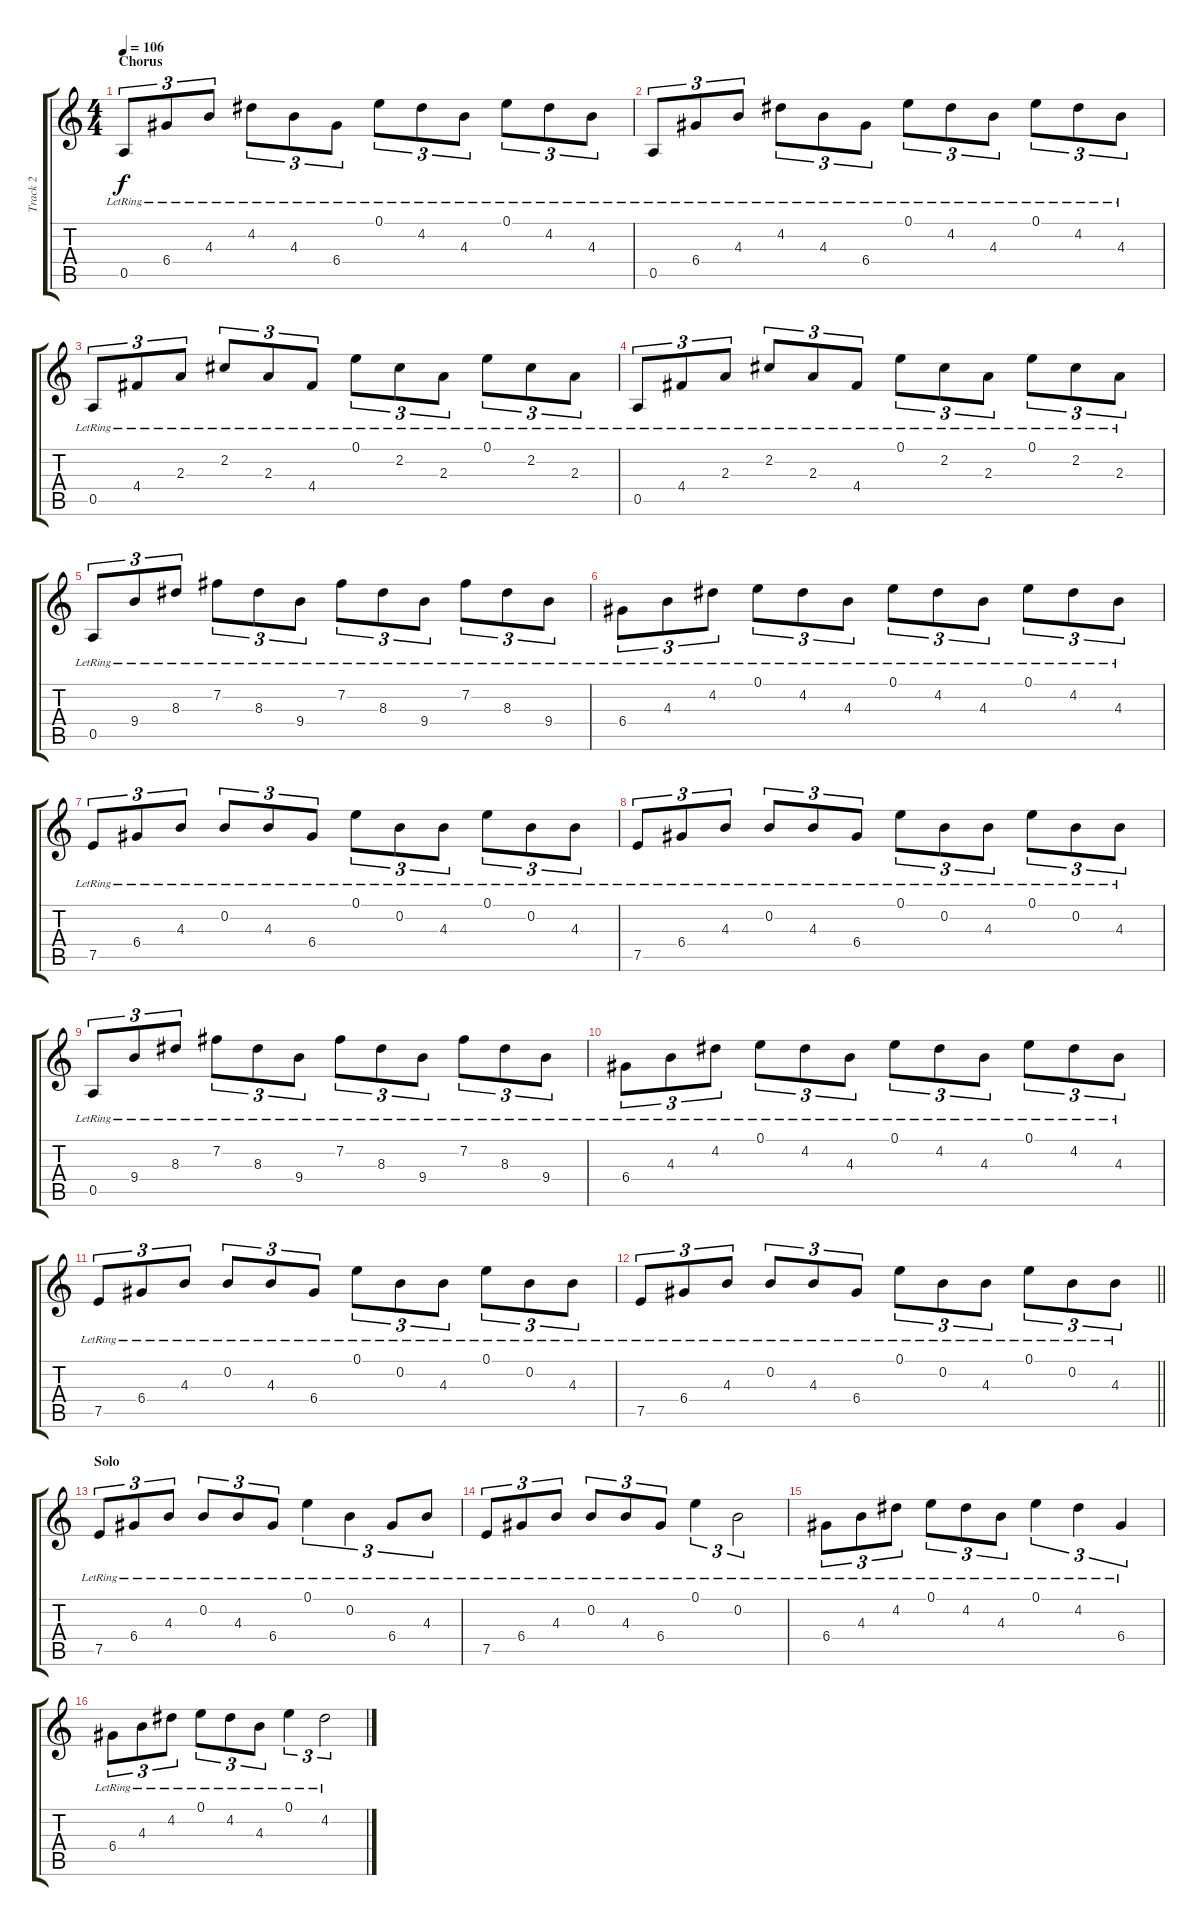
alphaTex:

\track ("Track 2" "Track 2") {instrument acousticguitarsteel}
\staff {score tabs}
\tuning (E4 B3 G3 D3 A2 E2) {hide}
\ts (4 4)
\section ("" "Chorus")
\tempo 106
\clef g2
\ks c
0.5{lr}.8{tu (3 2) dy f} 6.4{lr}.8{tu (3 2)} 4.3{lr}.8{tu (3 2)} 4.2{lr}.8{tu (3 2)} 4.3{lr}.8{tu (3 2)} 6.4{lr}.8{tu (3 2)} 0.1{lr}.8{tu (3 2)} 4.2{lr}.8{tu (3 2)} 4.3{lr}.8{tu (3 2)} 0.1{lr}.8{tu (3 2)} 4.2{lr}.8{tu (3 2)} 4.3{lr}.8{tu (3 2)} |
0.5{lr}.8{tu (3 2)} 6.4{lr}.8{tu (3 2)} 4.3{lr}.8{tu (3 2)} 4.2{lr}.8{tu (3 2)} 4.3{lr}.8{tu (3 2)} 6.4{lr}.8{tu (3 2)} 0.1{lr}.8{tu (3 2)} 4.2{lr}.8{tu (3 2)} 4.3{lr}.8{tu (3 2)} 0.1{lr}.8{tu (3 2)} 4.2{lr}.8{tu (3 2)} 4.3{lr}.8{tu (3 2)} |
0.5{lr}.8{tu (3 2)} 4.4{lr}.8{tu (3 2)} 2.3{lr}.8{tu (3 2)} 2.2{lr}.8{tu (3 2)} 2.3{lr}.8{tu (3 2)} 4.4{lr}.8{tu (3 2)} 0.1{lr}.8{tu (3 2)} 2.2{lr}.8{tu (3 2)} 2.3{lr}.8{tu (3 2)} 0.1{lr}.8{tu (3 2)} 2.2{lr}.8{tu (3 2)} 2.3{lr}.8{tu (3 2)} |
0.5{lr}.8{tu (3 2)} 4.4{lr}.8{tu (3 2)} 2.3{lr}.8{tu (3 2)} 2.2{lr}.8{tu (3 2)} 2.3{lr}.8{tu (3 2)} 4.4{lr}.8{tu (3 2)} 0.1{lr}.8{tu (3 2)} 2.2{lr}.8{tu (3 2)} 2.3{lr}.8{tu (3 2)} 0.1{lr}.8{tu (3 2)} 2.2{lr}.8{tu (3 2)} 2.3{lr}.8{tu (3 2)} |
0.5{lr}.8{tu (3 2)} 9.4{lr}.8{tu (3 2)} 8.3{lr}.8{tu (3 2)} 7.2{lr}.8{tu (3 2)} 8.3{lr}.8{tu (3 2)} 9.4{lr}.8{tu (3 2)} 7.2{lr}.8{tu (3 2)} 8.3{lr}.8{tu (3 2)} 9.4{lr}.8{tu (3 2)} 7.2{lr}.8{tu (3 2)} 8.3{lr}.8{tu (3 2)} 9.4{lr}.8{tu (3 2)} |
6.4{lr}.8{tu (3 2)} 4.3{lr}.8{tu (3 2)} 4.2{lr}.8{tu (3 2)} 0.1{lr}.8{tu (3 2)} 4.2{lr}.8{tu (3 2)} 4.3{lr}.8{tu (3 2)} 0.1{lr}.8{tu (3 2)} 4.2{lr}.8{tu (3 2)} 4.3{lr}.8{tu (3 2)} 0.1{lr}.8{tu (3 2)} 4.2{lr}.8{tu (3 2)} 4.3{lr}.8{tu (3 2)} |
7.5{lr}.8{tu (3 2)} 6.4{lr}.8{tu (3 2)} 4.3{lr}.8{tu (3 2)} 0.2{lr}.8{tu (3 2)} 4.3{lr}.8{tu (3 2)} 6.4{lr}.8{tu (3 2)} 0.1{lr}.8{tu (3 2)} 0.2{lr}.8{tu (3 2)} 4.3{lr}.8{tu (3 2)} 0.1{lr}.8{tu (3 2)} 0.2{lr}.8{tu (3 2)} 4.3{lr}.8{tu (3 2)} |
7.5{lr}.8{tu (3 2)} 6.4{lr}.8{tu (3 2)} 4.3{lr}.8{tu (3 2)} 0.2{lr}.8{tu (3 2)} 4.3{lr}.8{tu (3 2)} 6.4{lr}.8{tu (3 2)} 0.1{lr}.8{tu (3 2)} 0.2{lr}.8{tu (3 2)} 4.3{lr}.8{tu (3 2)} 0.1{lr}.8{tu (3 2)} 0.2{lr}.8{tu (3 2)} 4.3{lr}.8{tu (3 2)} |
0.5{lr}.8{tu (3 2)} 9.4{lr}.8{tu (3 2)} 8.3{lr}.8{tu (3 2)} 7.2{lr}.8{tu (3 2)} 8.3{lr}.8{tu (3 2)} 9.4{lr}.8{tu (3 2)} 7.2{lr}.8{tu (3 2)} 8.3{lr}.8{tu (3 2)} 9.4{lr}.8{tu (3 2)} 7.2{lr}.8{tu (3 2)} 8.3{lr}.8{tu (3 2)} 9.4{lr}.8{tu (3 2)} |
6.4{lr}.8{tu (3 2)} 4.3{lr}.8{tu (3 2)} 4.2{lr}.8{tu (3 2)} 0.1{lr}.8{tu (3 2)} 4.2{lr}.8{tu (3 2)} 4.3{lr}.8{tu (3 2)} 0.1{lr}.8{tu (3 2)} 4.2{lr}.8{tu (3 2)} 4.3{lr}.8{tu (3 2)} 0.1{lr}.8{tu (3 2)} 4.2{lr}.8{tu (3 2)} 4.3{lr}.8{tu (3 2)} |
7.5{lr}.8{tu (3 2)} 6.4{lr}.8{tu (3 2)} 4.3{lr}.8{tu (3 2)} 0.2{lr}.8{tu (3 2)} 4.3{lr}.8{tu (3 2)} 6.4{lr}.8{tu (3 2)} 0.1{lr}.8{tu (3 2)} 0.2{lr}.8{tu (3 2)} 4.3{lr}.8{tu (3 2)} 0.1{lr}.8{tu (3 2)} 0.2{lr}.8{tu (3 2)} 4.3{lr}.8{tu (3 2)} |
\barLineRight lightlight
7.5{lr}.8{tu (3 2)} 6.4{lr}.8{tu (3 2)} 4.3{lr}.8{tu (3 2)} 0.2{lr}.8{tu (3 2)} 4.3{lr}.8{tu (3 2)} 6.4{lr}.8{tu (3 2)} 0.1{lr}.8{tu (3 2)} 0.2{lr}.8{tu (3 2)} 4.3{lr}.8{tu (3 2)} 0.1{lr}.8{tu (3 2)} 0.2{lr}.8{tu (3 2)} 4.3{lr}.8{tu (3 2)} |
\section ("" "Solo")
7.5{lr}.8{tu (3 2)} 6.4{lr}.8{tu (3 2)} 4.3{lr}.8{tu (3 2)} 0.2{lr}.8{tu (3 2)} 4.3{lr}.8{tu (3 2)} 6.4{lr}.8{tu (3 2)} 0.1{lr}.4{tu (3 2)} 0.2{lr}.4{tu (3 2)} 6.4{lr}.8{tu (3 2)} 4.3{lr}.8{tu (3 2)} |
7.5{lr}.8{tu (3 2)} 6.4{lr}.8{tu (3 2)} 4.3{lr}.8{tu (3 2)} 0.2{lr}.8{tu (3 2)} 4.3{lr}.8{tu (3 2)} 6.4{lr}.8{tu (3 2)} 0.1{lr}.4{tu (3 2)} 0.2{lr}.2{tu (3 2)} |
6.4{lr}.8{tu (3 2)} 4.3{lr}.8{tu (3 2)} 4.2{lr}.8{tu (3 2)} 0.1{lr}.8{tu (3 2)} 4.2{lr}.8{tu (3 2)} 4.3{lr}.8{tu (3 2)} 0.1{lr}.4{tu (3 2)} 4.2{lr}.4{tu (3 2)} 6.4{lr}.4{tu (3 2)} |
6.4{lr}.8{tu (3 2)} 4.3{lr}.8{tu (3 2)} 4.2{lr}.8{tu (3 2)} 0.1{lr}.8{tu (3 2)} 4.2{lr}.8{tu (3 2)} 4.3{lr}.8{tu (3 2)} 0.1{lr}.4{tu (3 2)} 4.2{lr}.2{tu (3 2)}
